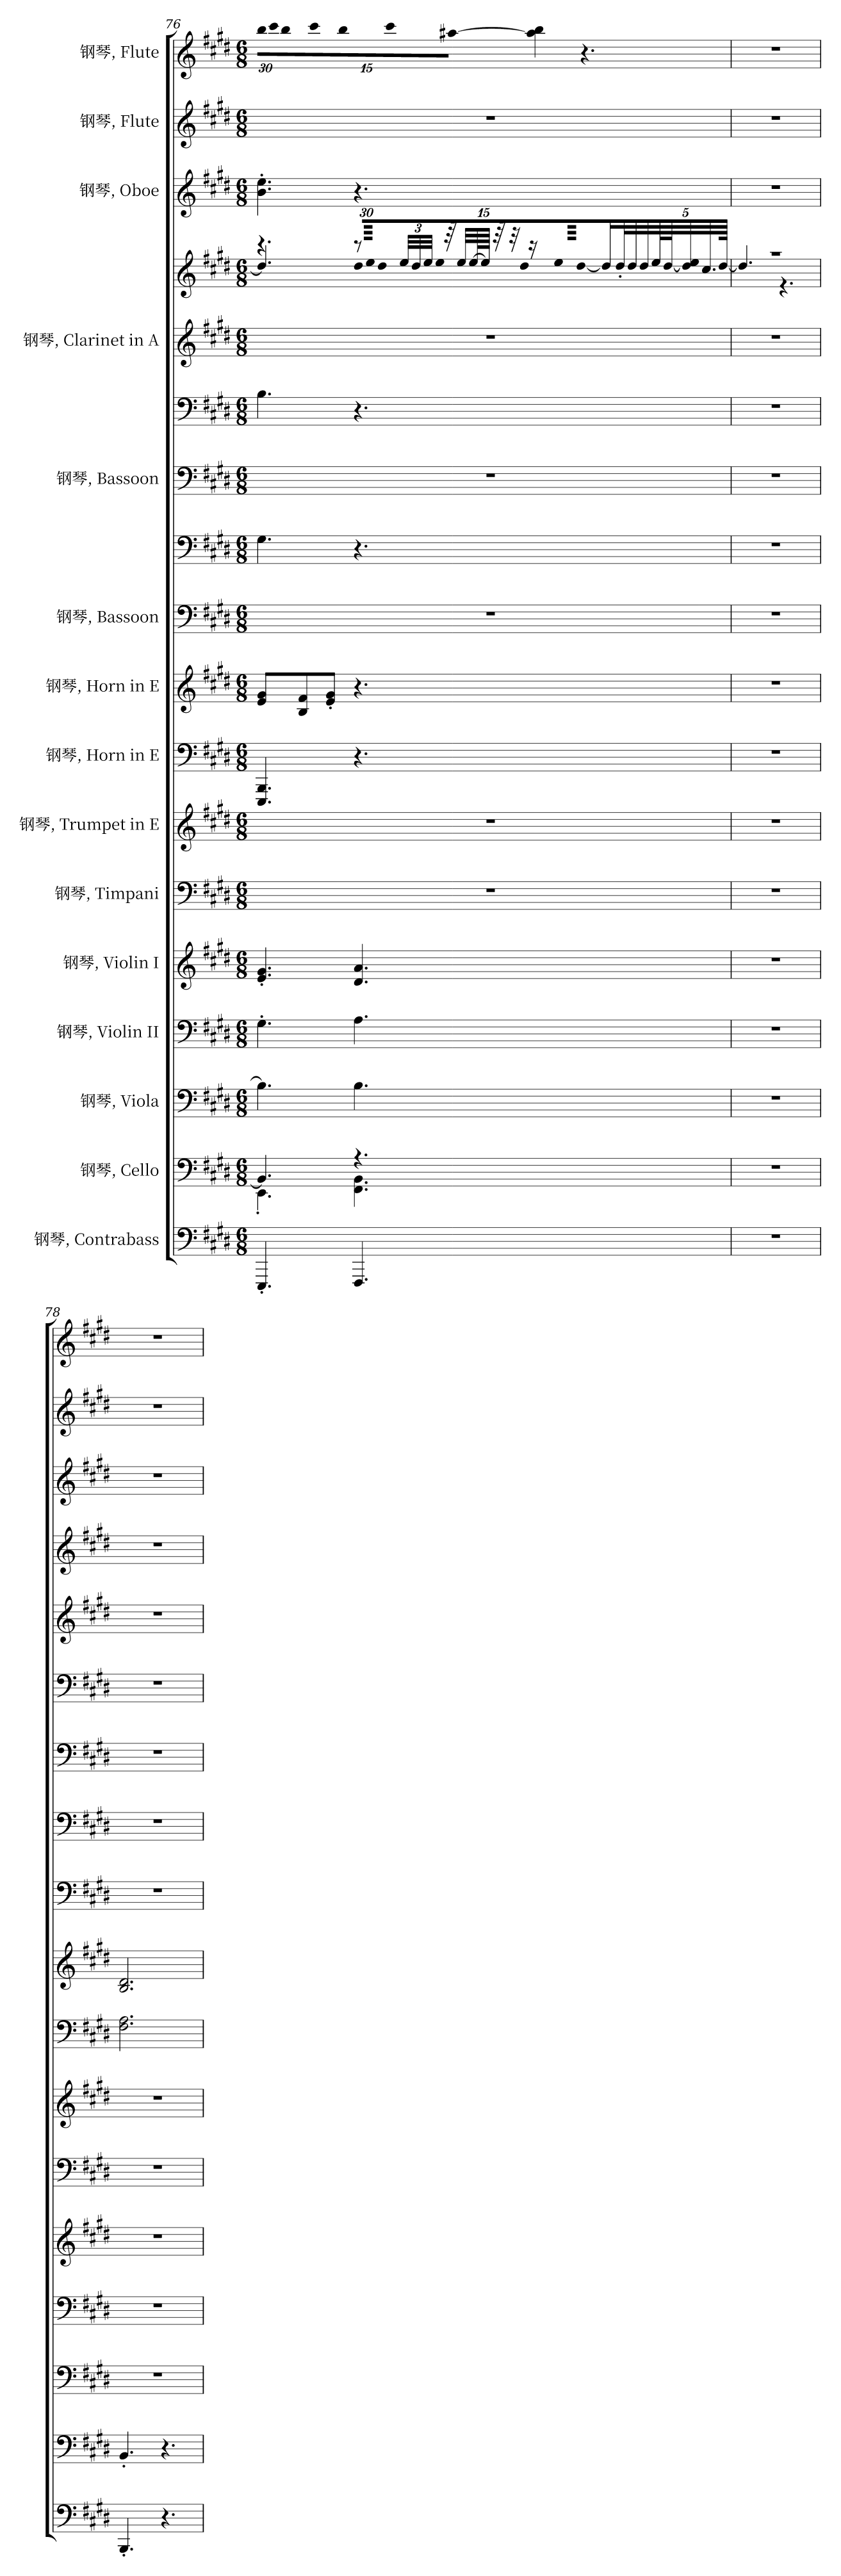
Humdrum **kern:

**kern	**kern	**kern	**kern	**kern	**kern	**kern	**kern	**kern	**kern	**kern	**kern	**kern	**kern	**kern	**kern	**kern	**kern
*part15	*part14	*part13	*part12	*part11	*part10	*part9	*part8	*part7	*part6	*part6	*part5	*part5	*part4	*part4	*part3	*part2	*part1
*staff18	*staff17	*staff16	*staff15	*staff14	*staff13	*staff12	*staff11	*staff10	*staff9	*staff8	*staff7	*staff6	*staff5	*staff4	*staff3	*staff2	*staff1
*I"钢琴, Contrabass	*I"钢琴, Cello	*I"钢琴, Viola	*I"钢琴, Violin II	*I"钢琴, Violin I	*I"钢琴, Timpani	*I"钢琴, Trumpet in E	*I"钢琴, Horn in E	*I"钢琴, Horn in E	*I"钢琴, Bassoon	*	*I"钢琴, Bassoon	*	*I"钢琴, Clarinet in A	*	*I"钢琴, Oboe	*I"钢琴, Flute	*I"钢琴, Flute
!!LO:PB:g=z
*clefF4	*clefF4	*clefF4	*clefF4	*clefG2	*clefF4	*clefG2	*clefF4	*clefG2	*clefF4	*clefF4	*clefF4	*clefF4	*clefG2	*clefG2	*clefG2	*clefG2	*clefG2
*k[f#c#g#d#]	*k[f#c#g#d#]	*k[f#c#g#d#]	*k[f#c#g#d#]	*k[f#c#g#d#]	*k[f#c#g#d#]	*k[f#c#g#d#]	*k[f#c#g#d#]	*k[f#c#g#d#]	*k[f#c#g#d#]	*k[f#c#g#d#]	*k[f#c#g#d#]	*k[f#c#g#d#]	*k[f#c#g#d#]	*k[f#c#g#d#]	*k[f#c#g#d#]	*k[f#c#g#d#]	*k[f#c#g#d#]
*M6/8	*M6/8	*M6/8	*M6/8	*M6/8	*M6/8	*M6/8	*M6/8	*M6/8	*M6/8	*M6/8	*M6/8	*M6/8	*M6/8	*M6/8	*M6/8	*M6/8	*M6/8
=76	=76	=76	=76	=76	=76	=76	=76	=76	=76	=76	=76	=76	=76	=76	=76	=76	=76
*	*^	*	*	*	*	*	*	*	*	*	*	*	*	*^	*	*	*
*	*	*	*	*	*	*	*	*	*	*	*	*	*	*	*	*	*	*	*Xbrackettup
!	!	!	!	!	!	!	!	!	!	!	!	!	!	!	!	!	!	!	!LO:N:vis=256%9
4.EEE'/	4.BB/]	4.EE'\	4.B\]	4.G#'\	4.e/' 4.g#/'	2.r	2.r	4.EEE/ 4.BBB/	8e/ 8g#/L	2.r	4.G#\	2.r	4.B\	2.r	4.r	4.dd#/]	4.b\' 4.ee\'	2.r	960%17bb\LLLL
!	!	!	!	!	!	!	!	!	!	!	!	!	!	!	!	!	!	!	!LO:N:vis=256%9
.	.	.	.	.	.	.	.	.	.	.	.	.	.	.	.	.	.	.	960%17ccc#\
.	.	.	.	.	.	.	.	.	.	.	.	.	.	.	.	.	.	.	1920ryy
!	!	!	!	!	!	!	!	!	!	!	!	!	!	!	!	!	!	!	!LO:N:vis=256%9
.	.	.	.	.	.	.	.	.	.	.	.	.	.	.	.	.	.	.	960%17bb\
!	!	!	!	!	!	!	!	!	!	!	!	!	!	!	!	!	!	!	!LO:N:vis=256%9
.	.	.	.	.	.	.	.	.	.	.	.	.	.	.	.	.	.	.	960%17ccc#\
!	!	!	!	!	!	!	!	!	!	!	!	!	!	!	!	!	!	!	!LO:N:vis=256%9
.	.	.	.	.	.	.	.	.	.	.	.	.	.	.	.	.	.	.	960%17bb\
!	!	!	!	!	!	!	!	!	!	!	!	!	!	!	!	!	!	!	!LO:N:vis=256%9
.	.	.	.	.	.	.	.	.	.	.	.	.	.	.	.	.	.	.	960%17ccc#\
.	.	.	.	.	.	.	.	.	.	.	.	.	.	.	.	.	.	.	1920ryy
!	!	!	!	!	!	!	!	!	!	!	!	!	!	!	!	!	!	!	!LO:N:vis=256%9
.	.	.	.	.	.	.	.	.	.	.	.	.	.	.	.	.	.	.	[960%17aa#X\JJJJ
.	.	.	.	.	.	.	.	.	8B/ 8f#/	.	.	.	.	.	.	.	.	.	4aa#\] 4bb\
.	.	.	.	.	.	.	.	.	8e/' 8g#/'J	.	.	.	.	.	.	.	.	.	.
*	*	*	*	*	*	*	*	*	*	*	*	*	*	*	*	*Xbrackettup	*	*	*
!	!	!	!	!	!	!	!	!	!	!	!	!	!	!	!	!LO:N:vis=256%9	!	!	!
4.FFF#/	4.r	4.FF#\ 4.BB\	4.B\	4.A\	4.d#/ 4.a/	.	.	4.r	4.r	.	4.r	.	4.r	.	8r	960%17dd#/LLLL	4.r	.	4.r
!	!	!	!	!	!	!	!	!	!	!	!	!	!	!	!	!LO:N:vis=256%9	!	!	!
.	.	.	.	.	.	.	.	.	.	.	.	.	.	.	.	960%17ee/	.	.	.
.	.	.	.	.	.	.	.	.	.	.	.	.	.	.	.	1920ryy	.	.	.
!	!	!	!	!	!	!	!	!	!	!	!	!	!	!	!	!LO:N:vis=256%9	!	!	!
.	.	.	.	.	.	.	.	.	.	.	.	.	.	.	.	960%17dd#/	.	.	.
!	!	!	!	!	!	!	!	!	!	!	!	!	!	!	!	!LO:N:vis=256%9	!	!	!
.	.	.	.	.	.	.	.	.	.	.	.	.	.	.	.	960%17ee/	.	.	.
!	!	!	!	!	!	!	!	!	!	!	!	!	!	!	!	!LO:N:vis=256%9	!	!	!
.	.	.	.	.	.	.	.	.	.	.	.	.	.	.	.	960%17dd#/	.	.	.
!	!	!	!	!	!	!	!	!	!	!	!	!	!	!	!	!LO:N:vis=256%9	!	!	!
.	.	.	.	.	.	.	.	.	.	.	.	.	.	.	.	960%17ee/	.	.	.
.	.	.	.	.	.	.	.	.	.	.	.	.	.	.	.	1920ryy	.	.	.
!	!	!	!	!	!	!	!	!	!	!	!	!	!	!	!	!LO:N:vis=256%9	!	!	!
.	.	.	.	.	.	.	.	.	.	.	.	.	.	.	.	[960%17dd#/JJ	.	.	.
.	.	.	.	.	.	.	.	.	.	.	.	.	.	.	48ee/LLL	16dd#/]	.	.	.
.	.	.	.	.	.	.	.	.	.	.	.	.	.	.	48dd#/	.	.	.	.
.	.	.	.	.	.	.	.	.	.	.	.	.	.	.	48ee/JJJ	.	.	.	.
.	.	.	.	.	.	.	.	.	.	.	.	.	.	.	64r	32dd#'/L	.	.	.
.	.	.	.	.	.	.	.	.	.	.	.	.	.	.	32ee/LLL	.	.	.	.
.	.	.	.	.	.	.	.	.	.	.	.	.	.	.	.	32dd#/	.	.	.
.	.	.	.	.	.	.	.	.	.	.	.	.	.	.	[64ee/L	.	.	.	.
.	.	.	.	.	.	.	.	.	.	.	.	.	.	.	64ee/JJJJ]	40dd#/	.	.	.
.	.	.	.	.	.	.	.	.	.	.	.	.	.	.	64r	.	.	.	.
.	.	.	.	.	.	.	.	.	.	.	.	.	.	.	.	80ee/L	.	.	.
.	.	.	.	.	.	.	.	.	.	.	.	.	.	.	32r	.	.	.	.
.	.	.	.	.	.	.	.	.	.	.	.	.	.	.	.	[80dd#/J	.	.	.
.	.	.	.	.	.	.	.	.	.	.	.	.	.	.	.	40dd#/] 40ee/	.	.	.
.	.	.	.	.	.	.	.	.	.	.	.	.	.	.	16r	.	.	.	.
.	.	.	.	.	.	.	.	.	.	.	.	.	.	.	.	40.cc#/	.	.	.
.	.	.	.	.	.	.	.	.	.	.	.	.	.	.	.	[80dd#/JJJk	.	.	.
*	*v	*v	*	*	*	*	*	*	*	*	*	*	*	*	*	*	*	*	*
!!LO:PB:g=z
=77	=77	=77	=77	=77	=77	=77	=77	=77	=77	=77	=77	=77	=77	=77	=77	=77	=77	=77
*	*	*	*	*	*	*	*	*	*	*	*	*	*	*	*	*	*	*MM70
2.r	2.r	2.r	2.r	2.r	2.r	2.r	2.r	2.r	2.r	2.r	2.r	2.r	2.r	2.r	4.dd#/]	2.r	2.r	2.r
.	.	.	.	.	.	.	.	.	.	.	.	.	.	.	4.r	.	.	.
*	*	*	*	*	*	*	*	*	*	*	*	*	*	*v	*v	*	*	*
=78	=78	=78	=78	=78	=78	=78	=78	=78	=78	=78	=78	=78	=78	=78	=78	=78	=78
4.BBB'/	4.BB'/	2.r	2.r	2.r	2.r	2.r	2.F#\ 2.A\	2.B/ 2.d#/	2.r	2.r	2.r	2.r	2.r	2.r	2.r	2.r	2.r
4.r	4.r	.	.	.	.	.	.	.	.	.	.	.	.	.	.	.	.
=	=	=	=	=	=	=	=	=	=	=	=	=	=	=	=	=	=
*-	*-	*-	*-	*-	*-	*-	*-	*-	*-	*-	*-	*-	*-	*-	*-	*-	*-
